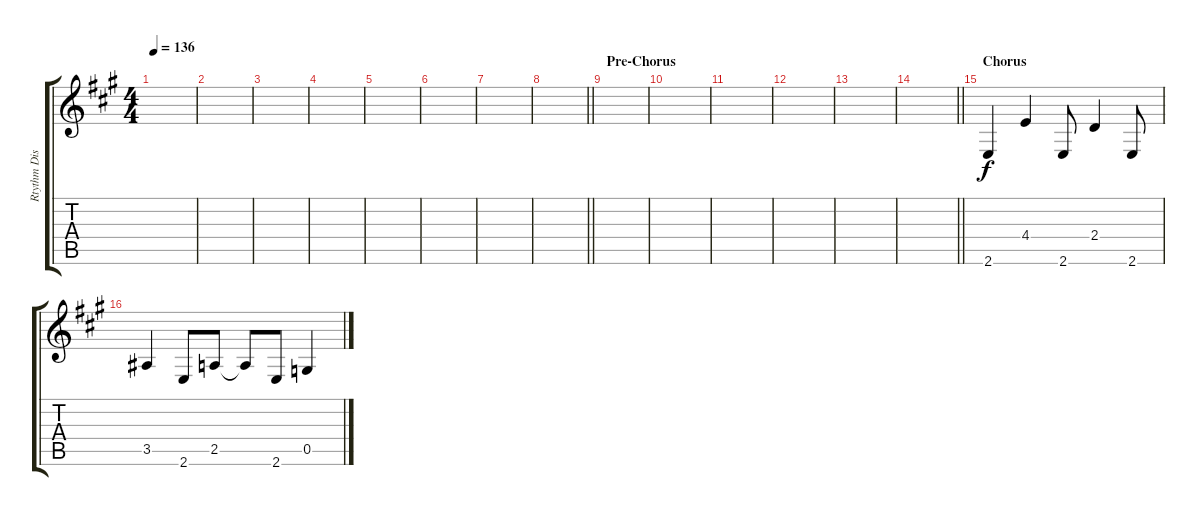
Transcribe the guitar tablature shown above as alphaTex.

\track ("Rtythm Distortion" "Rtythm Dis") {instrument distortionguitar}
\staff {score tabs}
\tuning (D4 A3 F3 C3 G2 D2) {hide}
\ts (4 4)
\tempo 136
\clef g2
\ks a
|
|
|
|
|
|
|
\barLineRight lightlight
|
\section ("" "Pre-Chorus")
|
|
|
|
|
\barLineRight lightlight
|
\section ("" "Chorus")
2.6.4 4.4.4 2.6.8 2.4.4 2.6.8 |
3.5.4 2.6.8 2.5.8 2.5{t}.8 2.6.8 0.5.4
